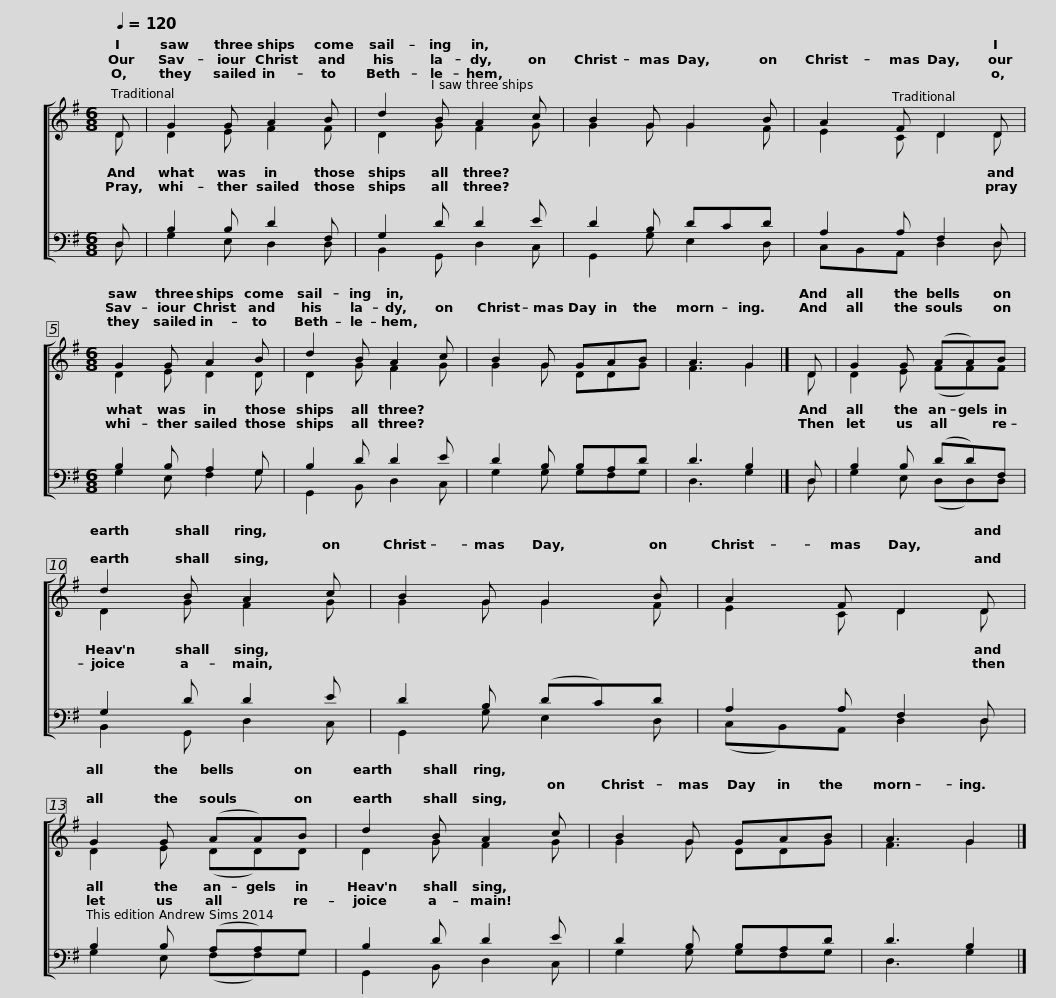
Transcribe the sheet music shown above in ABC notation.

X:1
%%score [ ( 1 2 ) ( 3 4 ) ]
L:1/8
Q:1/4=120
M:6/8
I:linebreak $
K:G
V:1 treble
V:2 treble
V:3 bass
V:4 bass
V:1
 D | G2 G A2 B | d2 B A2 c | B2 G G2 B | A2 F D2 D |$ %5
[M:6/8] G2 G A2 B | d2 B A2 c | B2 G GAB | A3 G2 |]$ D | %10
 G2 G (AA)B | d2 B A2 c | B2 G G2 B | A2 F D2 D |$ G2 G (AA)B | %15
 d2 B A2 c | B2 G GAB | A3 G2 |] %18
V:2
 D | D2 E F2 F | D2 G F2 G | G2 G G2 F | E2 C D2 D |$ %5
[M:6/8] D2 E D2 D | D2 G F2 G | G2 G DDG | F3 G2 |]$ D | %10
 D2 E (FF)F | D2 G F2 G | G2 G G2 F | E2 C D2 D |$ D2 E (DD)D | %15
 D2 G F2 G | G2 G DDG | F3 G2 |] %18
V:3
 D, | B,2 B, D2 F, | G,2 D D2 E | D2 B, DCD | A,2 A, F,2 D, |$ %5
[M:6/8] B,2 B, A,2 G, | B,2 D D2 E | D2 B, B,A,D | D3 B,2 |]$ D, | %10
 B,2 B, (DD)F, | G,2 D D2 E | D2 B, (DC)D | A,2 A, F,2 D, |$ B,2 B, (A,A,)G, | %15
 B,2 D D2 E | D2 B, B,A,D | D3 B,2 |] %18
V:4
 D, | G,2 E, D,2 D, | B,,2 G,, D,2 C, | G,,2 G, E,2 D, | C,B,,A,, D,2 D, |$ %5
[M:6/8] G,2 E, F,2 G, | G,,2 B,, D,2 C, | G,2 G, G,F,G, | D,3 G,2 |]$ D, | %10
 G,2 E, (D,D,)D, | B,,2 G,, D,2 C, | G,,2 G, E,2 D, | (C,B,,)A,, D,2 D, |$ G,2 E, (F,F,)G, | %15
 G,,2 B,, D,2 C, | G,2 G, G,F,G, | D,3 G,2 |] %18
